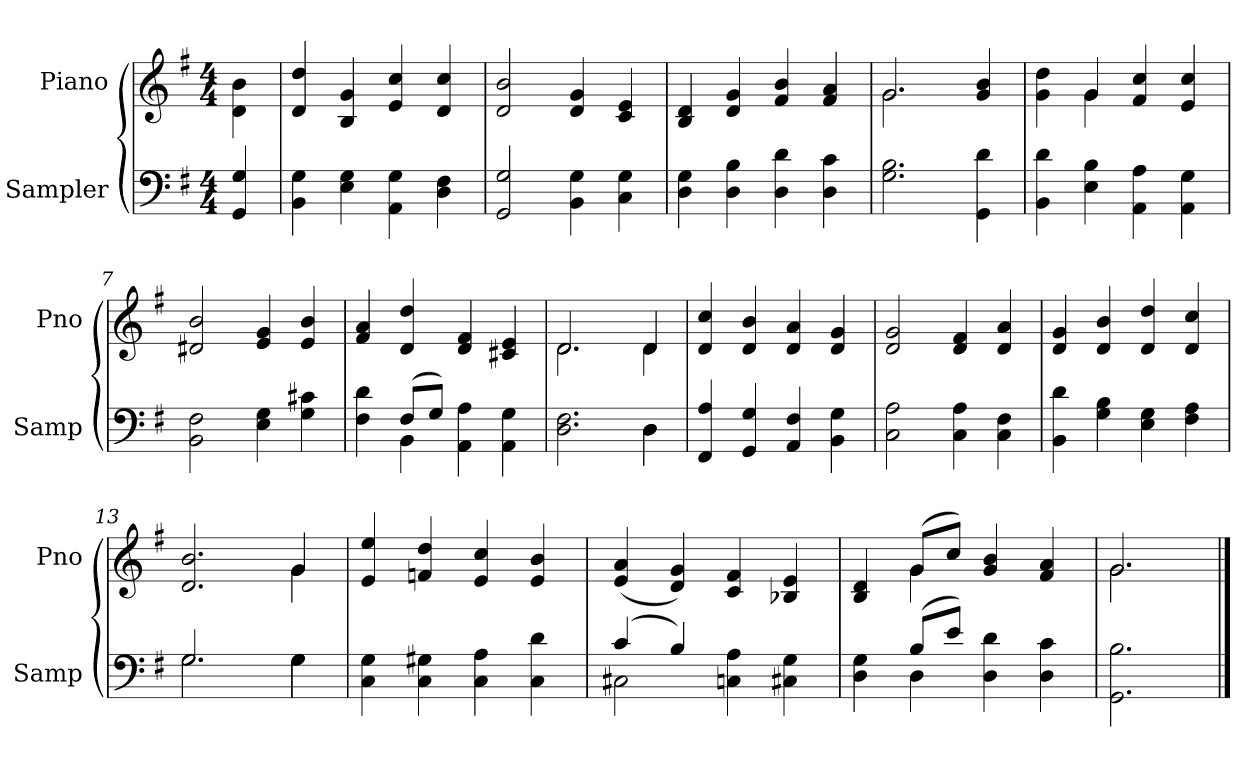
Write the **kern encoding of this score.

**kern	**kern
*part2	*part1
*staff2	*staff1
*I"Sampler	*I"Piano
*I'Samp	*I'Pno
*clefF4	*clefG2
*k[f#]	*k[f#]
*G:	*G:
*M4/4	*M4/4
=1	=1
4GG 4G	4d\ 4b\
=2	=2
4BB 4G	4d 4dd
4E 4G	4B 4g
4AA 4G	4e 4cc
4D 4F#	4d 4cc
=3	=3
2GG 2G	2d 2b
4BB 4G	4d 4g
4C 4G	4c 4e
=4	=4
4D 4G	4B 4d
4D 4B	4d 4g
4D 4d	4f# 4b
4D 4c	4f# 4a
=5	=5
*	*^
2.G 2.B	2.g/	2.g
4GG 4d	4g 4b	4ryy
=6	=6	=6
4BB 4d	4g 4dd	4ryy
4E 4B	4g/	4g
4AA 4A	4f# 4cc	2ryy
4AA 4G	4e 4cc	.
*	*v	*v
=7	=7
2BB 2F#	2d#X 2b
4E 4G	4e 4g
4G 4c#X	4e 4b
=8	=8
*^	*
4F# 4d	4ryy	4f# 4a
(8F#/L	4BB	4d 4dd
8G/J)	.	.
4AA 4A	2ryy	4d 4f#
4AA 4G	.	4c#X 4e
=9	=9	=9
*	*	*^
2.D 2.F#	2.ryy	2.d/	2.d
4D\	4D	4d/	4d
*v	*v	*	*
*	*v	*v
=10	=10
4FF# 4A	4d 4cc
4GG 4G	4d 4b
4AA 4F#	4d 4a
4BB 4G	4d 4g
=11	=11
2C 2A	2d 2g
4C 4A	4d 4f#
4C 4F#	4d 4a
=12	=12
4BB 4d	4d 4g
4G 4B	4d 4b
4E 4G	4d 4dd
4F# 4A	4d 4cc
=13	=13
*^	*^
2.G/	2.G	2.d 2.b	2.ryy
4G\	4G	4g/	4g
*v	*v	*	*
*	*v	*v
=14	=14
4C 4G	4e 4ee
4C 4G#X	4fn 4dd
4C 4A	4e 4cc
4C 4d	4e 4b
=15	=15
*^	*
(4c/	2C#	(4e 4a
4B/)	.	4d 4g)
4C 4A	2ryy	4c 4f#
4C#X 4G	.	4B-X 4e
=16	=16	=16
*	*	*^
4D 4G	4ryy	4B 4d	4ryy
(8B/L	4D	(8g/L	4g
8e/J)	.	8cc/J)	.
4D 4d	2ryy	4g 4b	2ryy
4D 4c	.	4f# 4a	.
*v	*v	*	*
=17	=17	=17
2.GG 2.B	2.g/	2.g
*	*v	*v
==	==
*-	*-
